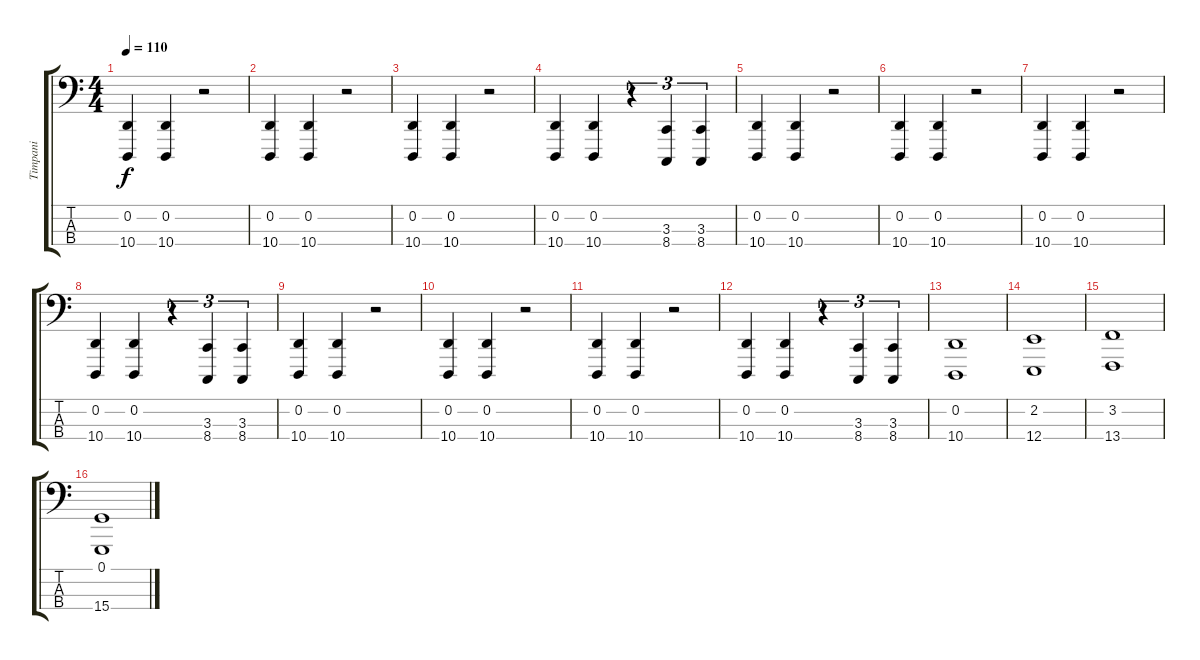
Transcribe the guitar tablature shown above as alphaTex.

\track ("Timpani" "Timpani") {instrument timpani}
\staff {score tabs}
\tuning (G2 D2 A1 E0) {hide}
\ts (4 4)
\tempo 110
\clef f4
\ks c
(0.2 10.4).4{dy f} (0.2 10.4).4 r.2 |
(0.2 10.4).4 (0.2 10.4).4 r.2 |
(0.2 10.4).4 (0.2 10.4).4 r.2 |
(0.2 10.4).4 (0.2 10.4).4 r.4{tu (3 2)} (3.3 8.4).4{tu (3 2)} (3.3 8.4).4{tu (3 2)} |
(0.2 10.4).4 (0.2 10.4).4 r.2 |
(0.2 10.4).4 (0.2 10.4).4 r.2 |
(0.2 10.4).4 (0.2 10.4).4 r.2 |
(0.2 10.4).4 (0.2 10.4).4 r.4{tu (3 2)} (3.3 8.4).4{tu (3 2)} (3.3 8.4).4{tu (3 2)} |
(0.2 10.4).4 (0.2 10.4).4 r.2 |
(0.2 10.4).4 (0.2 10.4).4 r.2 |
(0.2 10.4).4 (0.2 10.4).4 r.2 |
(0.2 10.4).4 (0.2 10.4).4 r.4{tu (3 2)} (3.3 8.4).4{tu (3 2)} (3.3 8.4).4{tu (3 2)} |
(0.2 10.4).1 |
(2.2 12.4).1 |
(3.2 13.4).1 |
(0.1 15.4).1
